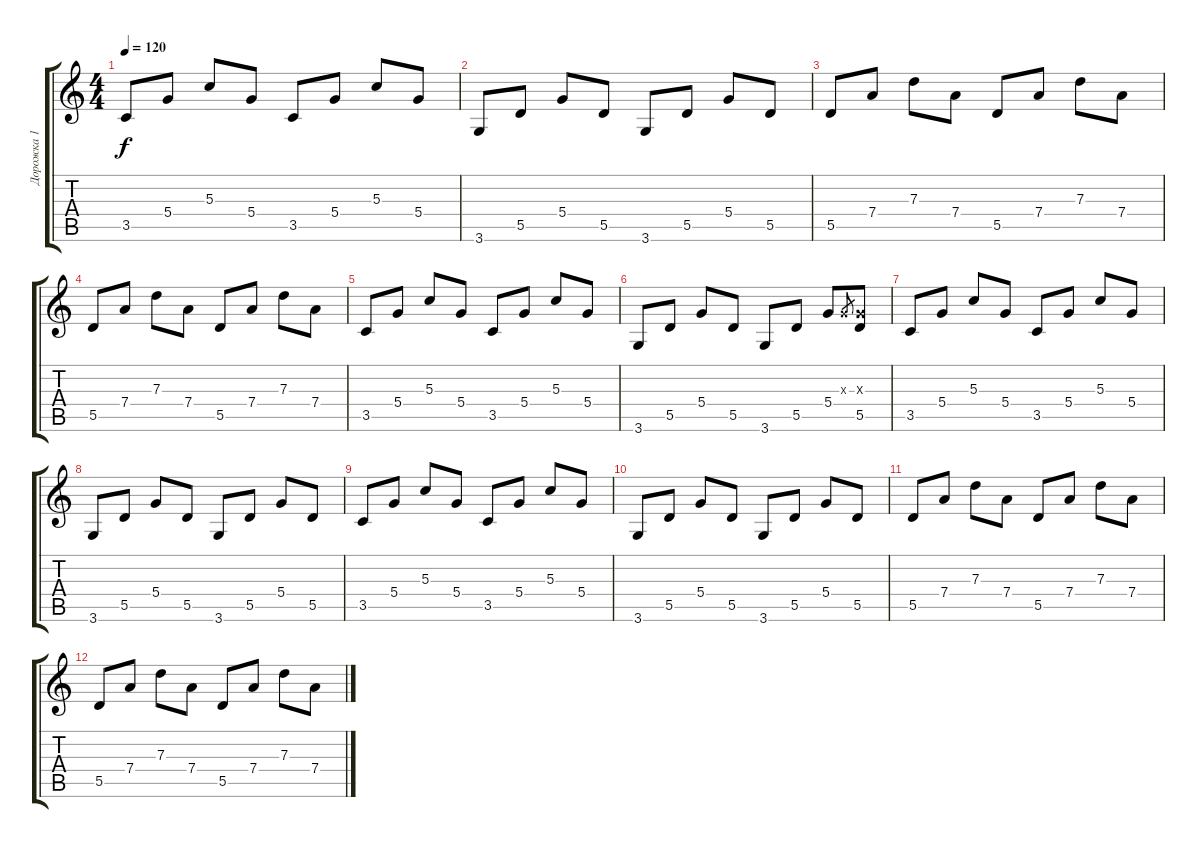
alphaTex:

\track ("Дорожка 1" "Дорожка 1") {instrument electricguitarjazz}
\staff {score tabs}
\tuning (E4 B3 G3 D3 A2 E2) {hide}
\ts (4 4)
\tempo 120
\clef g2
\ks c
3.5.8{dy f} 5.4.8 5.3.8 5.4.8 3.5.8 5.4.8 5.3.8 5.4.8 |
3.6.8 5.5.8 5.4.8 5.5.8 3.6.8 5.5.8 5.4.8 5.5.8 |
5.5.8 7.4.8 7.3.8 7.4.8 5.5.8 7.4.8 7.3.8 7.4.8 |
5.5.8 7.4.8 7.3.8 7.4.8 5.5.8 7.4.8 7.3.8 7.4.8 |
3.5.8 5.4.8 5.3.8 5.4.8 3.5.8 5.4.8 5.3.8 5.4.8 |
3.6.8 5.5.8 5.4.8 5.5.8 3.6.8 5.5.8 5.4.8 0.3{x}.8{gr} (0.3{x} 5.5).8 |
3.5.8 5.4.8 5.3.8 5.4.8 3.5.8 5.4.8 5.3.8 5.4.8 |
3.6.8 5.5.8 5.4.8 5.5.8 3.6.8 5.5.8 5.4.8 5.5.8 |
3.5.8 5.4.8 5.3.8 5.4.8 3.5.8 5.4.8 5.3.8 5.4.8 |
3.6.8 5.5.8 5.4.8 5.5.8 3.6.8 5.5.8 5.4.8 5.5.8 |
5.5.8 7.4.8 7.3.8 7.4.8 5.5.8 7.4.8 7.3.8 7.4.8 |
5.5.8 7.4.8 7.3.8 7.4.8 5.5.8 7.4.8 7.3.8 7.4.8
